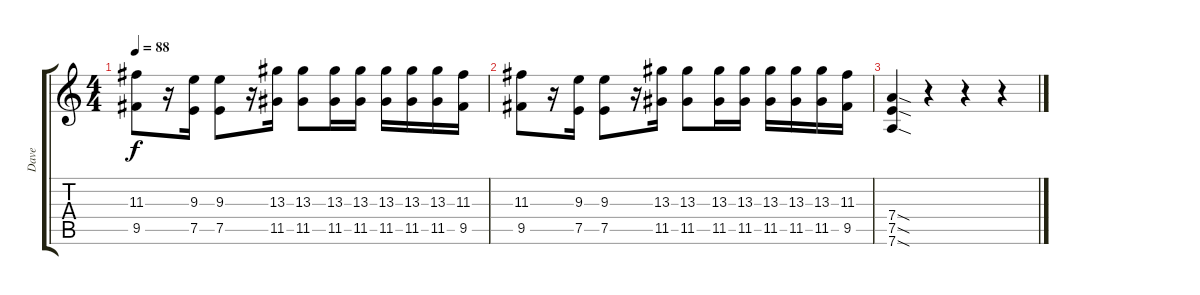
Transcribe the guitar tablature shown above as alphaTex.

\track ("Dave" "Dave") {instrument distortionguitar}
\staff {score tabs}
\tuning (E4 B3 G3 D3 A2 D2) {hide}
\ts (4 4)
\tempo 88
\clef g2
\ks c
(11.3 9.5).8{dy f} r.16 (9.3 7.5).16 (9.3 7.5).8 r.16 (13.3 11.5).16 (13.3 11.5).8 (13.3 11.5).16 (13.3 11.5).16 (13.3 11.5).16 (13.3 11.5).16 (13.3 11.5).16 (11.3 9.5).16 |
(11.3 9.5).8 r.16 (9.3 7.5).16 (9.3 7.5).8 r.16 (13.3 11.5).16 (13.3 11.5).8 (13.3 11.5).16 (13.3 11.5).16 (13.3 11.5).16 (13.3 11.5).16 (13.3 11.5).16 (11.3 9.5).16 |
(7.4{sod} 7.5{sod} 7.6{sod}).4 r.4 r.4 r.4
